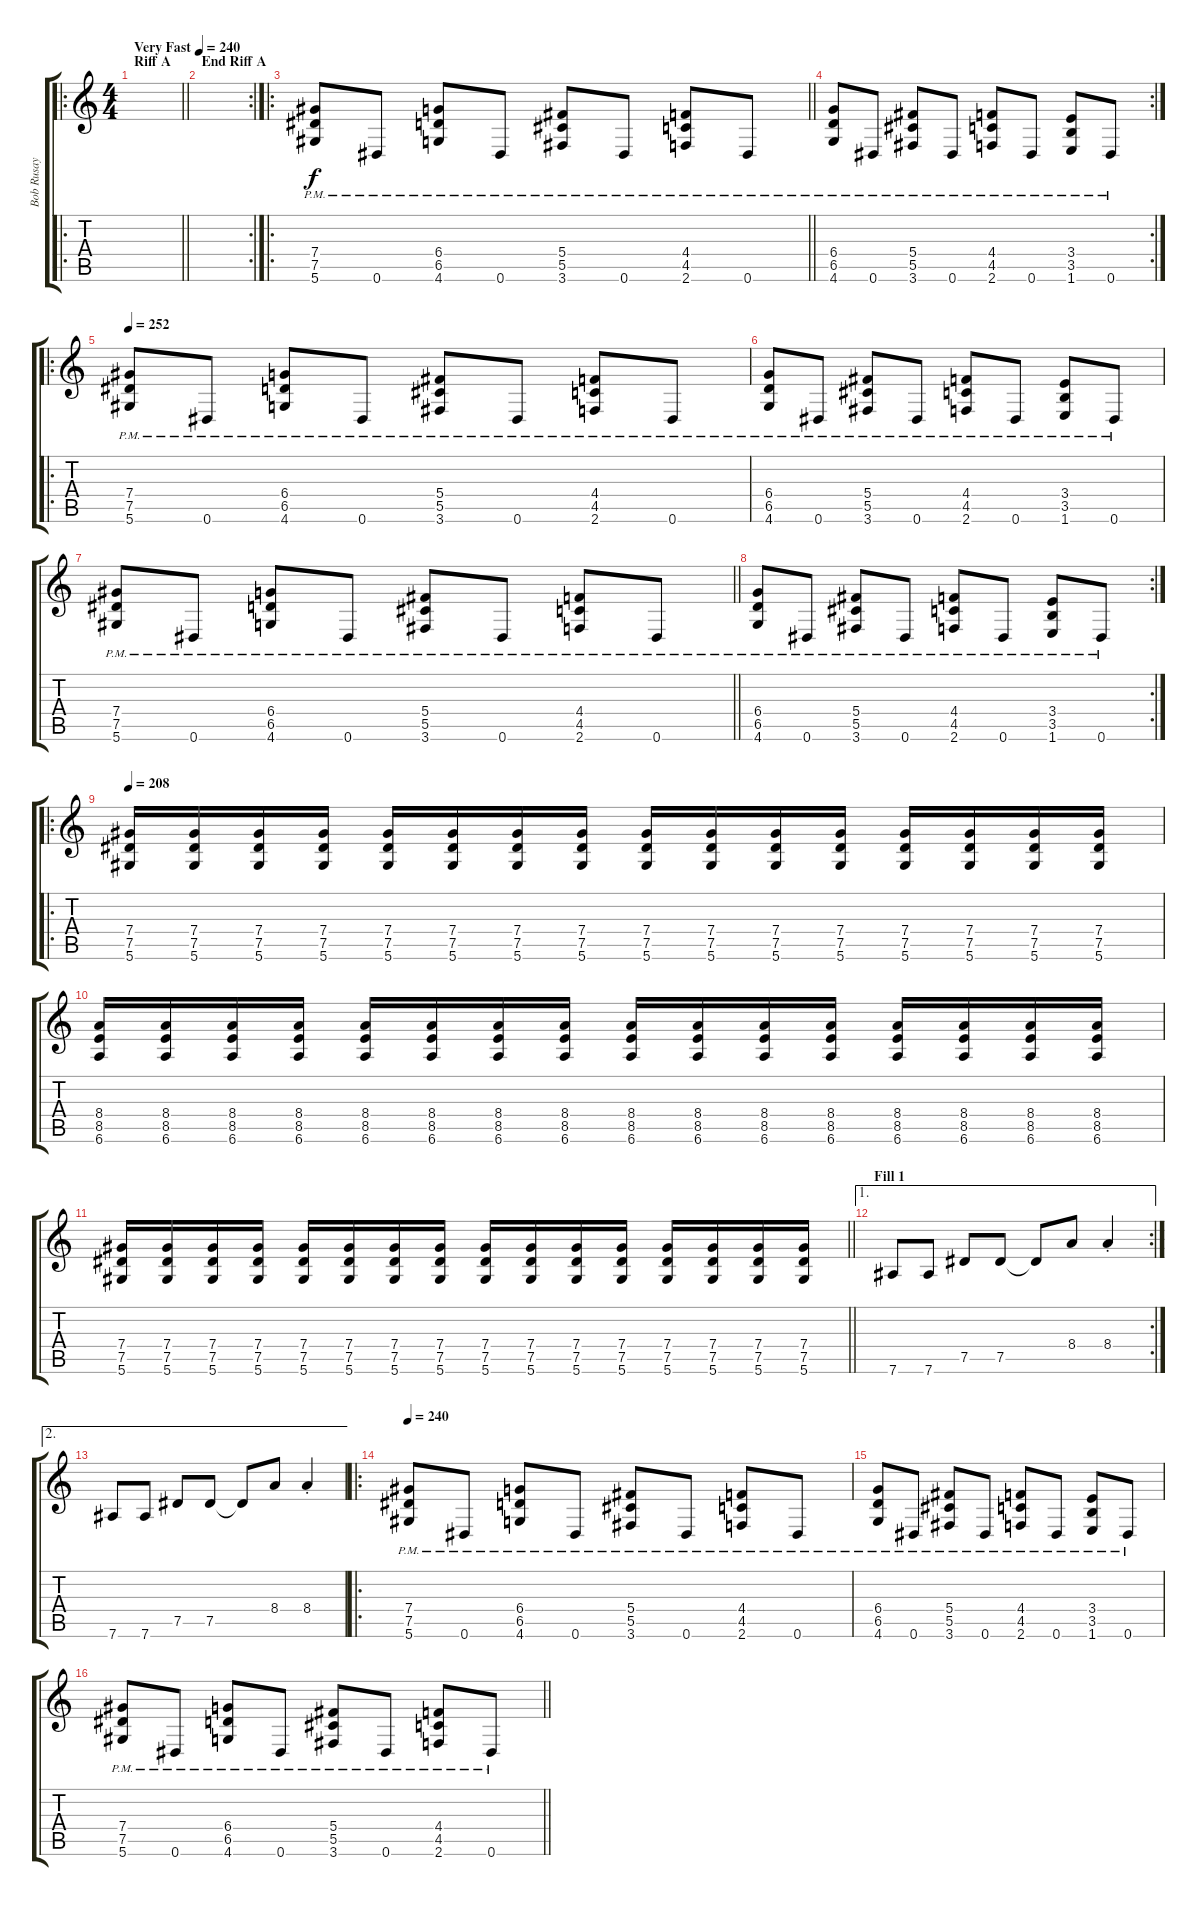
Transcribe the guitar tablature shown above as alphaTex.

\track ("Bob Rusay" "Bob Rusay") {instrument distortionguitar}
\staff {score tabs}
\tuning (Eb4 Bb3 Gb3 Db3 Ab2 Eb2) {hide}
\ro
\ts (4 4)
\section ("" "Riff A")
\tempo (240 "Very Fast")
\clef g2
\barLineRight lightlight
\ks c
|
\rc 2
\section ("" "End Riff A")
|
\ro
\barLineRight lightlight
(7.4{pm} 7.5{pm} 5.6{pm}).8 0.6{pm}.8 (6.4{pm} 6.5{pm} 4.6{pm}).8 0.6{pm}.8 (5.4{pm} 5.5{pm} 3.6{pm}).8 0.6{pm}.8 (4.4{pm} 4.5{pm} 2.6{pm}).8 0.6{pm}.8 |
\rc 2
(6.4{pm} 6.5{pm} 4.6{pm}).8 0.6{pm}.8 (5.4{pm} 5.5{pm} 3.6{pm}).8 0.6{pm}.8 (4.4{pm} 4.5{pm} 2.6{pm}).8 0.6{pm}.8 (3.4{pm} 3.5{pm} 1.6{pm}).8 0.6{pm}.8 |
\ro
\tempo 252
(7.4{pm} 7.5{pm} 5.6{pm}).8 0.6{pm}.8 (6.4{pm} 6.5{pm} 4.6{pm}).8 0.6{pm}.8 (5.4{pm} 5.5{pm} 3.6{pm}).8 0.6{pm}.8 (4.4{pm} 4.5{pm} 2.6{pm}).8 0.6{pm}.8 |
(6.4{pm} 6.5{pm} 4.6{pm}).8 0.6{pm}.8 (5.4{pm} 5.5{pm} 3.6{pm}).8 0.6{pm}.8 (4.4{pm} 4.5{pm} 2.6{pm}).8 0.6{pm}.8 (3.4{pm} 3.5{pm} 1.6{pm}).8 0.6{pm}.8 |
\barLineRight lightlight
(7.4{pm} 7.5{pm} 5.6{pm}).8 0.6{pm}.8 (6.4{pm} 6.5{pm} 4.6{pm}).8 0.6{pm}.8 (5.4{pm} 5.5{pm} 3.6{pm}).8 0.6{pm}.8 (4.4{pm} 4.5{pm} 2.6{pm}).8 0.6{pm}.8 |
\rc 2
(6.4{pm} 6.5{pm} 4.6{pm}).8 0.6{pm}.8 (5.4{pm} 5.5{pm} 3.6{pm}).8 0.6{pm}.8 (4.4{pm} 4.5{pm} 2.6{pm}).8 0.6{pm}.8 (3.4{pm} 3.5{pm} 1.6{pm}).8 0.6{pm}.8 |
\ro
\tempo 208
(7.4 7.5 5.6).16 (7.4 7.5 5.6).16 (7.4 7.5 5.6).16 (7.4 7.5 5.6).16 (7.4 7.5 5.6).16 (7.4 7.5 5.6).16 (7.4 7.5 5.6).16 (7.4 7.5 5.6).16 (7.4 7.5 5.6).16 (7.4 7.5 5.6).16 (7.4 7.5 5.6).16 (7.4 7.5 5.6).16 (7.4 7.5 5.6).16 (7.4 7.5 5.6).16 (7.4 7.5 5.6).16 (7.4 7.5 5.6).16 |
(8.4 8.5 6.6).16 (8.4 8.5 6.6).16 (8.4 8.5 6.6).16 (8.4 8.5 6.6).16 (8.4 8.5 6.6).16 (8.4 8.5 6.6).16 (8.4 8.5 6.6).16 (8.4 8.5 6.6).16 (8.4 8.5 6.6).16 (8.4 8.5 6.6).16 (8.4 8.5 6.6).16 (8.4 8.5 6.6).16 (8.4 8.5 6.6).16 (8.4 8.5 6.6).16 (8.4 8.5 6.6).16 (8.4 8.5 6.6).16 |
\barLineRight lightlight
(7.4 7.5 5.6).16 (7.4 7.5 5.6).16 (7.4 7.5 5.6).16 (7.4 7.5 5.6).16 (7.4 7.5 5.6).16 (7.4 7.5 5.6).16 (7.4 7.5 5.6).16 (7.4 7.5 5.6).16 (7.4 7.5 5.6).16 (7.4 7.5 5.6).16 (7.4 7.5 5.6).16 (7.4 7.5 5.6).16 (7.4 7.5 5.6).16 (7.4 7.5 5.6).16 (7.4 7.5 5.6).16 (7.4 7.5 5.6).16 |
\ae 1
\rc 2
\section ("" "Fill 1")
7.6.8 7.6.8 7.5.8 7.5.8 7.5{t}.8 8.4.8 8.4{st}.4 |
\ae 2
7.6.8 7.6.8 7.5.8 7.5.8 7.5{t}.8 8.4.8 8.4{st}.4 |
\ro
\tempo 240
(7.4{pm} 7.5{pm} 5.6{pm}).8 0.6{pm}.8 (6.4{pm} 6.5{pm} 4.6{pm}).8 0.6{pm}.8 (5.4{pm} 5.5{pm} 3.6{pm}).8 0.6{pm}.8 (4.4{pm} 4.5{pm} 2.6{pm}).8 0.6{pm}.8 |
(6.4{pm} 6.5{pm} 4.6{pm}).8 0.6{pm}.8 (5.4{pm} 5.5{pm} 3.6{pm}).8 0.6{pm}.8 (4.4{pm} 4.5{pm} 2.6{pm}).8 0.6{pm}.8 (3.4{pm} 3.5{pm} 1.6{pm}).8 0.6{pm}.8 |
\barLineRight lightlight
(7.4{pm} 7.5{pm} 5.6{pm}).8 0.6{pm}.8 (6.4{pm} 6.5{pm} 4.6{pm}).8 0.6{pm}.8 (5.4{pm} 5.5{pm} 3.6{pm}).8 0.6{pm}.8 (4.4{pm} 4.5{pm} 2.6{pm}).8 0.6{pm}.8
